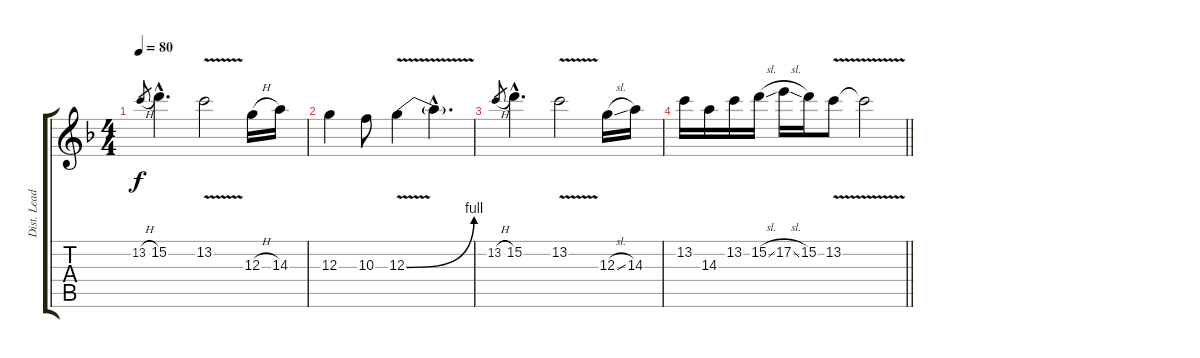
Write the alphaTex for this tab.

\track ("Dist. Lead" "Dist. Lead") {instrument overdrivenguitar}
\staff {score tabs}
\tuning (E4 B3 G3 D3 A2 E2) {hide}
\ts (4 4)
\tempo 80
\clef g2
\ks f
13.2{h}.8{gr dy f} 15.2{hac}.4{d} 13.2{v}.2 12.3{h}.16 14.3.16 |
12.3.4 10.3.8 12.3{be (bend 0 0 60 4) v}.4 12.3{hac t}.4{d} |
13.2{h}.8{gr} 15.2{hac}.4{d} 13.2{v}.2 12.3{sl}.16 14.3.16 |
\barLineRight lightlight
13.2.16 14.3.16 13.2.16 15.2{sl}.16 17.2{sl}.16 15.2.16 13.2{v}.8 13.2{t}.2
